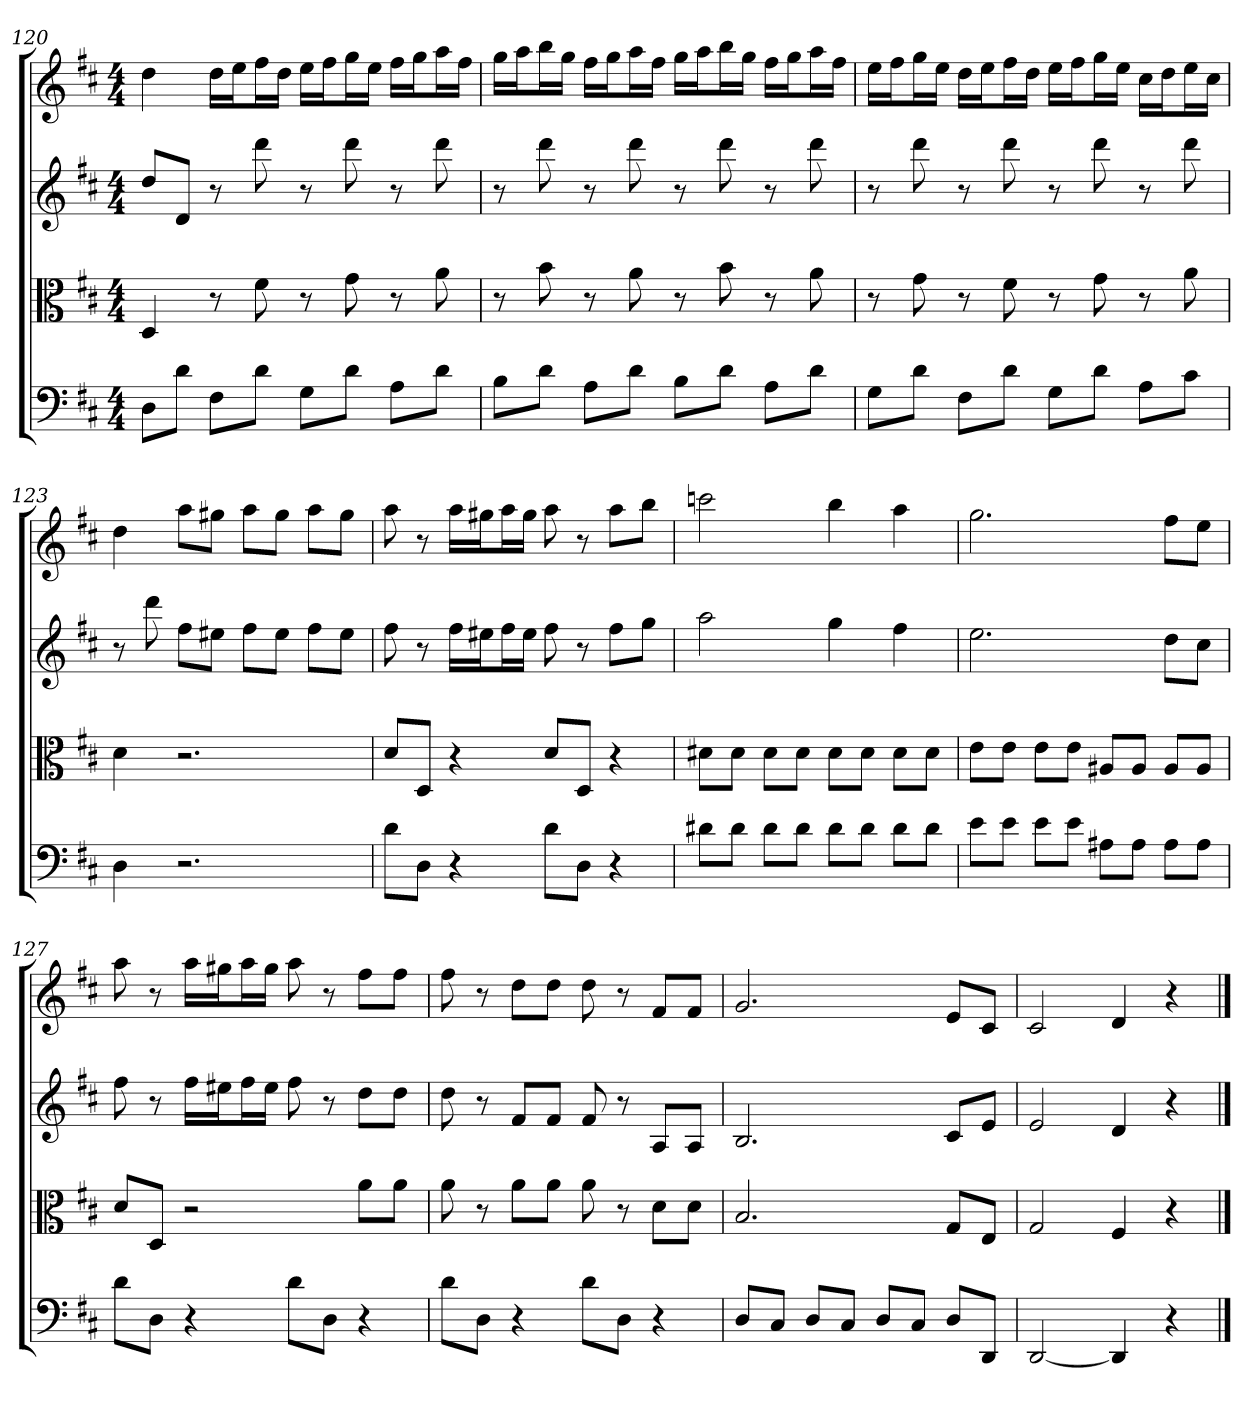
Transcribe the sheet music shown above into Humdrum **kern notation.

**kern	**kern	**kern	**kern
*part4	*part3	*part2	*part1
*staff4	*staff3	*staff2	*staff1
*clefF4	*clefC3	*	*
*k[f#c#]	*k[f#c#]	*k[f#c#]	*k[f#c#]
*D:	*D:	*D:	*D:
*M4/4	*M4/4	*M4/4	*M4/4
=120	=120	=120	=120
8D\L	4D	8ddL	4dd
8d\J	.	8dJ	.
8F#\L	8r	8r	16ddLL
.	.	.	16eeJ
8d\J	8f#	8ddd	16ff#L
.	.	.	16ddJJ
8G\L	8r	8r	16eeLL
.	.	.	16ff#J
8d\J	8g	8ddd	16ggL
.	.	.	16eeJJ
8A\L	8r	8r	16ff#LL
.	.	.	16ggJ
8d\J	8a	8ddd	16aaL
.	.	.	16ff#JJ
=121	=121	=121	=121
8B\L	8r	8r	16ggLL
.	.	.	16aaJ
8d\J	8b	8ddd	16bbL
.	.	.	16ggJJ
8A\L	8r	8r	16ff#LL
.	.	.	16ggJ
8d\J	8a	8ddd	16aaL
.	.	.	16ff#JJ
8B\L	8r	8r	16ggLL
.	.	.	16aaJ
8d\J	8b	8ddd	16bbL
.	.	.	16ggJJ
8A\L	8r	8r	16ff#LL
.	.	.	16ggJ
8d\J	8a	8ddd	16aaL
.	.	.	16ff#JJ
=122	=122	=122	=122
8G\L	8r	8r	16eeLL
.	.	.	16ff#J
8d\J	8g	8ddd	16ggL
.	.	.	16eeJJ
8F#\L	8r	8r	16ddLL
.	.	.	16eeJ
8d\J	8f#	8ddd	16ff#L
.	.	.	16ddJJ
8G\L	8r	8r	16eeLL
.	.	.	16ff#J
8d\J	8g	8ddd	16ggL
.	.	.	16eeJJ
8A\L	8r	8r	16cc#LL
.	.	.	16ddJ
8c#\J	8a	8ddd	16eeL
.	.	.	16cc#JJ
=123	=123	=123	=123
4D	4d	8r	4dd
.	.	8ddd	.
2.r	2.r	8ff#L	8aaL
.	.	8ee#XJ	8gg#XJ
.	.	8ff#L	8aaL
.	.	8ee#J	8gg#J
.	.	8ff#L	8aaL
.	.	8ee#J	8gg#J
=124	=124	=124	=124
8d\L	8d/L	8ff#	8aa
8D\J	8D/J	8r	8r
4r	4r	16ff#LL	16aaLL
.	.	16ee#XJ	16gg#XJ
.	.	16ff#L	16aaL
.	.	16ee#JJ	16gg#JJ
8d\L	8d/L	8ff#	8aa
8D\J	8D/J	8r	8r
4r	4r	8ff#L	8aaL
.	.	8ggJ	8bbJ
=125	=125	=125	=125
8d#X\L	8d#X\L	2aa	2cccn
8d#\J	8d#\J	.	.
8d#\L	8d#\L	.	.
8d#\J	8d#\J	.	.
8d#\L	8d#\L	4gg	4bb
8d#\J	8d#\J	.	.
8d#\L	8d#\L	4ff#	4aa
8d#\J	8d#\J	.	.
=126	=126	=126	=126
8e\L	8e\L	2.ee	2.gg
8e\J	8e\J	.	.
8e\L	8e\L	.	.
8e\J	8e\J	.	.
8A#X\L	8A#X/L	.	.
8A#\J	8A#/J	.	.
8A#\L	8A#/L	8ddL	8ff#L
8A#\J	8A#/J	8cc#J	8eeJ
=127	=127	=127	=127
8d\L	8d/L	8ff#	8aa
8D\J	8D/J	8r	8r
4r	2r	16ff#LL	16aaLL
.	.	16ee#XJ	16gg#XJ
.	.	16ff#L	16aaL
.	.	16ee#JJ	16gg#JJ
8d\L	.	8ff#	8aa
8D\J	.	8r	8r
4r	8a\L	8ddL	8ff#L
.	8a\J	8ddJ	8ff#J
=128	=128	=128	=128
8d\L	8a	8dd	8ff#
8D\J	8r	8r	8r
4r	8a\L	8f#L	8ddL
.	8a\J	8f#J	8ddJ
8d\L	8a	8f#	8dd
8D\J	8r	8r	8r
4r	8d\L	8AL	8f#L
.	8d\J	8AJ	8f#J
=129	=129	=129	=129
8D/L	2.B	2.B	2.g
8C#/J	.	.	.
8D/L	.	.	.
8C#/J	.	.	.
8D/L	.	.	.
8C#/J	.	.	.
8D/L	8G/L	8c#L	8eL
8DD/J	8E/J	8eJ	8c#J
=130	=130	=130	=130
[2DD	2G	2e	2c#
4DD]	4F#	4d	4d
4r	4r	4r	4r
==	==	==	==
*-	*-	*-	*-
